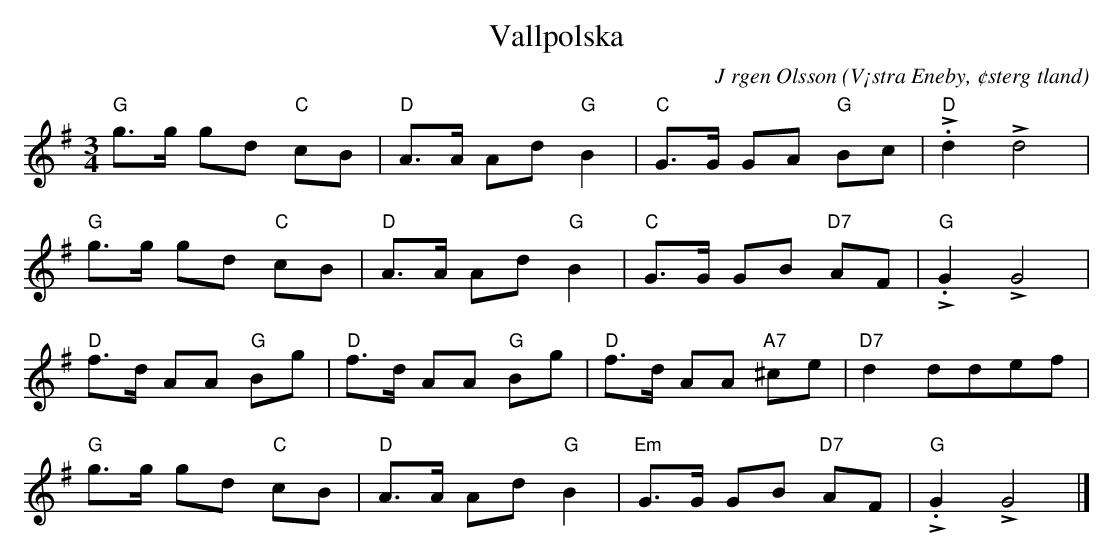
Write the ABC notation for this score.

X:1
T:Vallpolska
C:J rgen Olsson
O:V¡stra Eneby, ¢sterg tland
M:3/4
L:1/8
K:G
V:1
"G"g>g gd "C" cB| "D"A>A Ad "G"B2| "C"G>G GA "G" Bc|"D"L.d2 Ld4|
"G"g>g gd "C" cB| "D"A>A Ad "G"B2| "C"G>G GB "D7" AF|"G"L.G2 LG4|
"D"f>d AA "G" Bg| "D"f>d AA "G" Bg| "D"f>d AA "A7" ^ce|"D7"d2 ddef|
"G"g>g gd "C" cB| "D"A>A Ad "G"B2| "Em"G>G GB "D7" AF|"G"L.G2 LG4|]
